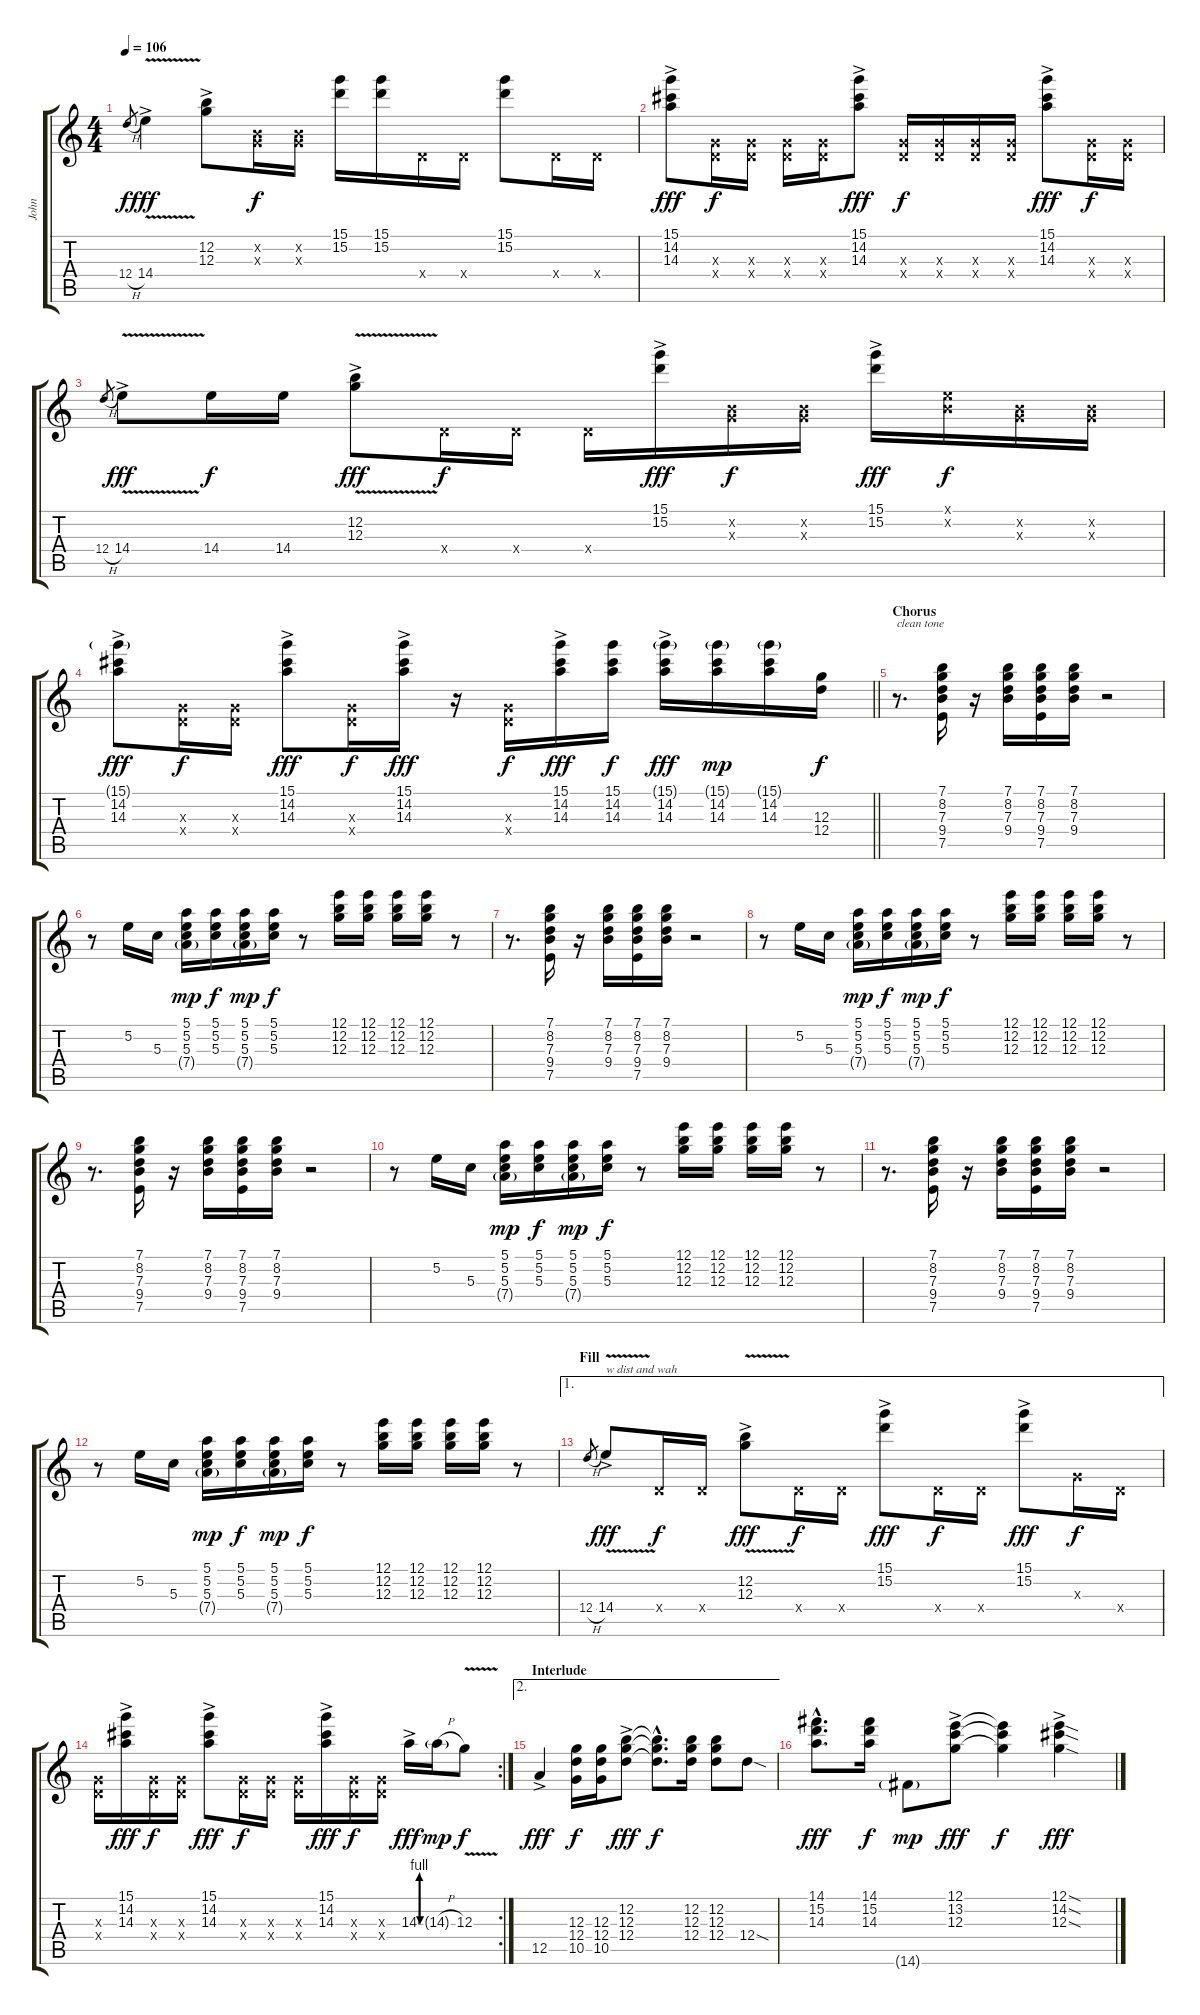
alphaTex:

\track ("John" "John") {instrument distortionguitar}
\staff {score tabs}
\tuning (E4 B3 G3 D3 A2 E2) {hide}
\ts (4 4)
\tempo 106
\clef g2
\ks c
12.4{h}.8{gr dy f} 14.4{v ac}.4{dy fff} (12.2{ac} 12.3{ac}).8 (0.2{x} 0.3{x}).16{dy f} (0.2{x} 0.3{x}).16 (15.1 15.2).16 (15.1 15.2).16 0.4{x}.16 0.4{x}.16 (15.1 15.2).8 0.4{x}.16 0.4{x}.16 |
(15.1{ac} 14.2{ac} 14.3{ac}).8{dy fff} (0.3{x} 0.4{x}).16{dy f} (0.3{x} 0.4{x}).16 (0.3{x} 0.4{x}).16 (0.3{x} 0.4{x}).16 (15.1{ac} 14.2{ac} 14.3{ac}).8{dy fff} (0.3{x} 0.4{x}).16{dy f} (0.3{x} 0.4{x}).16 (0.3{x} 0.4{x}).16 (0.3{x} 0.4{x}).16 (15.1{ac} 14.2{ac} 14.3{ac}).8{dy fff} (0.3{x} 0.4{x}).16{dy f} (0.3{x} 0.4{x}).16 |
12.4{h}.8{gr} 14.4{v ac}.8{dy fff} 14.4.16{dy f} 14.4.16 (12.2{v ac} 12.3{v ac}).8{dy fff} 0.4{x}.16{dy f} 0.4{x}.16 0.4{x}.16 (15.1{ac} 15.2{ac}).16{dy fff} (0.2{x} 0.3{x}).16{dy f} (0.2{x} 0.3{x}).16 (15.1{ac} 15.2{ac}).16{dy fff} (0.1{x} 0.2{x}).16{dy f} (0.2{x} 0.3{x}).16 (0.2{x} 0.3{x}).16 |
\barLineRight lightlight
(15.1{g ac} 14.2{ac} 14.3{ac}).8{dy fff} (0.3{x} 0.4{x}).16{dy f} (0.3{x} 0.4{x}).16 (15.1{ac} 14.2{ac} 14.3{ac}).8{dy fff} (0.3{x} 0.4{x}).16{dy f} (15.1{ac} 14.2{ac} 14.3{ac}).16{dy fff} r.16 (0.3{x} 0.4{x}).16{dy f} (15.1{ac} 14.2{ac} 14.3{ac}).16{dy fff} (15.1 14.2 14.3).16{dy f} (15.1{g ac} 14.2{ac} 14.3{ac}).16{dy fff} (15.1{g} 14.2 14.3).16{dy mp} (15.1{g} 14.2 14.3).16 (12.3 12.4).16{dy f} |
\section ("" "Chorus")
r.8{d txt "clean tone" instrument electricguitarclean} (7.1 8.2 7.3 9.4 7.5).16 r.16 (7.1 8.2 7.3 9.4).16 (7.1 8.2 7.3 9.4 7.5).16 (7.1 8.2 7.3 9.4).16 r.2 |
r.8 5.2.16 5.3.16 (5.1 5.2 5.3 7.4{g}).16{dy mp} (5.1 5.2 5.3).16{dy f} (5.1 5.2 5.3 7.4{g}).16{dy mp} (5.1 5.2 5.3).16{dy f} r.8 (12.1 12.2 12.3).16 (12.1 12.2 12.3).16 (12.1 12.2 12.3).16 (12.1 12.2 12.3).16 r.8 |
r.8{d} (7.1 8.2 7.3 9.4 7.5).16 r.16 (7.1 8.2 7.3 9.4).16 (7.1 8.2 7.3 9.4 7.5).16 (7.1 8.2 7.3 9.4).16 r.2 |
r.8 5.2.16 5.3.16 (5.1 5.2 5.3 7.4{g}).16{dy mp} (5.1 5.2 5.3).16{dy f} (5.1 5.2 5.3 7.4{g}).16{dy mp} (5.1 5.2 5.3).16{dy f} r.8 (12.1 12.2 12.3).16 (12.1 12.2 12.3).16 (12.1 12.2 12.3).16 (12.1 12.2 12.3).16 r.8 |
r.8{d} (7.1 8.2 7.3 9.4 7.5).16 r.16 (7.1 8.2 7.3 9.4).16 (7.1 8.2 7.3 9.4 7.5).16 (7.1 8.2 7.3 9.4).16 r.2 |
r.8 5.2.16 5.3.16 (5.1 5.2 5.3 7.4{g}).16{dy mp} (5.1 5.2 5.3).16{dy f} (5.1 5.2 5.3 7.4{g}).16{dy mp} (5.1 5.2 5.3).16{dy f} r.8 (12.1 12.2 12.3).16 (12.1 12.2 12.3).16 (12.1 12.2 12.3).16 (12.1 12.2 12.3).16 r.8 |
r.8{d} (7.1 8.2 7.3 9.4 7.5).16 r.16 (7.1 8.2 7.3 9.4).16 (7.1 8.2 7.3 9.4 7.5).16 (7.1 8.2 7.3 9.4).16 r.2 |
r.8 5.2.16 5.3.16 (5.1 5.2 5.3 7.4{g}).16{dy mp} (5.1 5.2 5.3).16{dy f} (5.1 5.2 5.3 7.4{g}).16{dy mp} (5.1 5.2 5.3).16{dy f} r.8 (12.1 12.2 12.3).16 (12.1 12.2 12.3).16 (12.1 12.2 12.3).16 (12.1 12.2 12.3).16 r.8 |
\ae 1
\section ("" "Fill")
12.4{h}.8{gr} 14.4{v ac}.8{txt "w dist and wah" dy fff instrument distortionguitar} 0.4{x}.16{dy f} 0.4{x}.16 (12.2{v ac} 12.3{v ac}).8{dy fff} 0.4{x}.16{dy f} 0.4{x}.16 (15.1{ac} 15.2{ac}).8{dy fff} 0.4{x}.16{dy f} 0.4{x}.16 (15.1{ac} 15.2{ac}).8{dy fff} 0.3{x}.16{dy f} 0.4{x}.16 |
\rc 2
(0.3{x} 0.4{x}).16 (15.1{ac} 14.2{ac} 14.3{ac}).16{dy fff} (0.3{x} 0.4{x}).16{dy f} (0.3{x} 0.4{x}).16 (15.1{ac} 14.2{ac} 14.3{ac}).8{dy fff} (0.3{x} 0.4{x}).16{dy f} (0.3{x} 0.4{x}).16 (0.3{x} 0.4{x}).16 (15.1{ac} 14.2{ac} 14.3{ac}).16{dy fff} (0.3{x} 0.4{x}).16{dy f} (0.3{x} 0.4{x}).16 14.3{be (custom 0 0 15 4 30 4 45 0 60 0) ac}.16{dy fff} 14.3{h g}.16{dy mp} 12.3{v}.8{dy f} |
\ae 2
\section ("" "Interlude")
12.5{ac}.4{dy fff} (12.3 12.4 10.5).16{dy f} (12.3 12.4 10.5).16 (12.2{ac} 12.3{ac} 12.4{ac}).8{dy fff} (12.2{hac t} 12.3{hac t} 12.4{hac t}).8{d dy f} (12.2 12.3 12.4).16 (12.2 12.3 12.4).8 12.4{sod}.8 |
(14.1{hac} 15.2{hac} 14.3{hac}).8{d dy fff} (14.1 15.2 14.3).16{dy f} 14.6{g}.8{dy mp} (12.1{ac} 13.2{ac} 12.3{ac}).8{dy fff} (12.1{t} 13.2{t} 12.3{t}).4{dy f} (12.1{sod ac} 14.2{sod ac} 12.3{sod ac}).4{dy fff}
